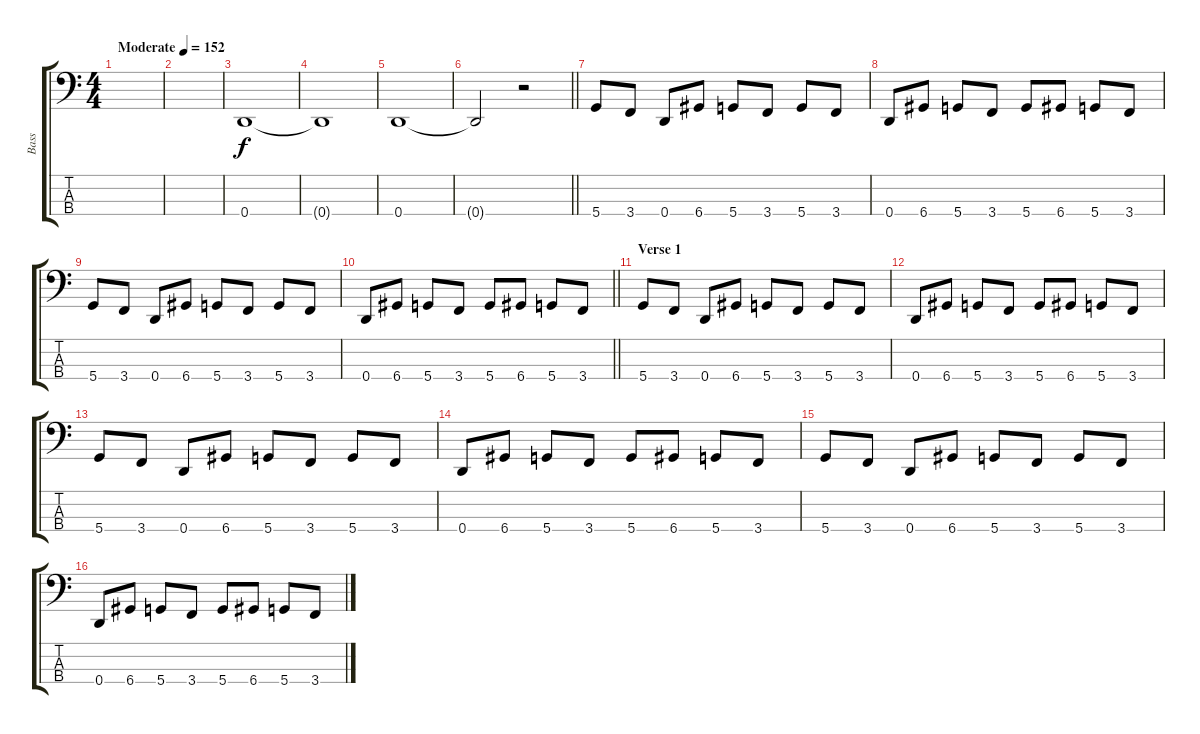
\track ("Bass" "Bass") {instrument synthbass2}
\staff {score tabs}
\tuning (G2 D2 A1 D1) {hide}
\ts (4 4)
\tempo (152 "Moderate")
\clef f4
\ks c
|
|
0.4.1 |
0.4{t}.1 |
0.4.1 |
\barLineRight lightlight
0.4{t}.2 r.2 |
\section ("" "")
5.4.8 3.4.8 0.4.8 6.4.8 5.4.8 3.4.8 5.4.8 3.4.8 |
0.4.8 6.4.8 5.4.8 3.4.8 5.4.8 6.4.8 5.4.8 3.4.8 |
5.4.8 3.4.8 0.4.8 6.4.8 5.4.8 3.4.8 5.4.8 3.4.8 |
\barLineRight lightlight
0.4.8 6.4.8 5.4.8 3.4.8 5.4.8 6.4.8 5.4.8 3.4.8 |
\section ("" "Verse 1")
5.4.8{volume 12} 3.4.8 0.4.8 6.4.8 5.4.8 3.4.8 5.4.8 3.4.8 |
0.4.8 6.4.8 5.4.8 3.4.8 5.4.8 6.4.8 5.4.8 3.4.8 |
5.4.8 3.4.8 0.4.8 6.4.8 5.4.8 3.4.8 5.4.8 3.4.8 |
0.4.8 6.4.8 5.4.8 3.4.8 5.4.8 6.4.8 5.4.8 3.4.8 |
5.4.8{volume 10} 3.4.8 0.4.8 6.4.8 5.4.8 3.4.8 5.4.8 3.4.8 |
0.4.8 6.4.8 5.4.8 3.4.8 5.4.8 6.4.8 5.4.8 3.4.8
